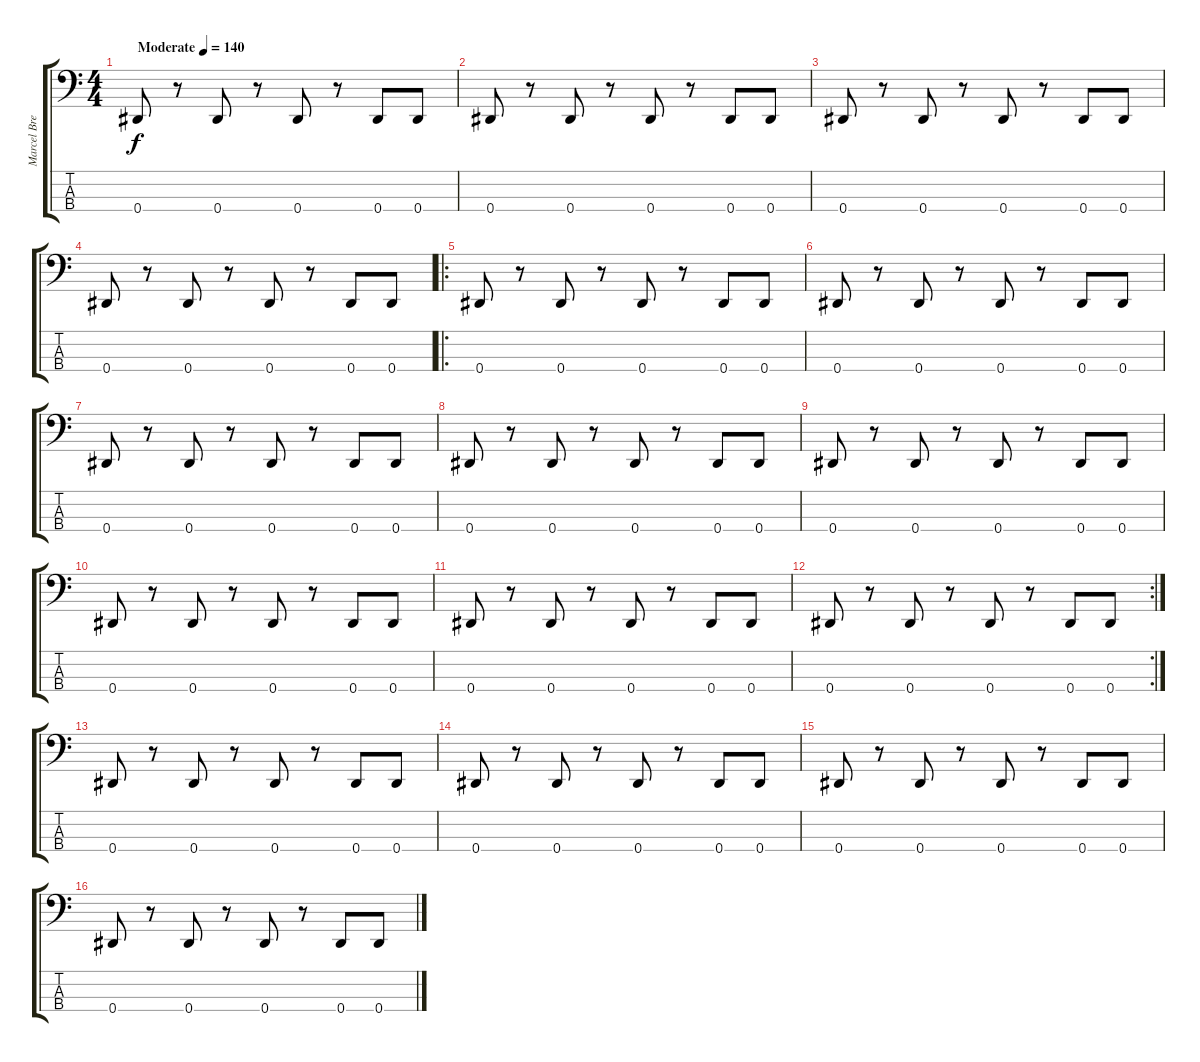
\track ("Marcel Breazu" "Marcel Bre") {instrument electricbassfinger}
\staff {score tabs}
\tuning (Gb2 Db2 Ab1 Eb1) {hide}
\ts (4 4)
\tempo (140 "Moderate")
\clef f4
\ks c
0.4.8{dy f instrument electricbassfinger} r.8 0.4.8 r.8 0.4.8 r.8 0.4.8 0.4.8 |
0.4.8 r.8 0.4.8 r.8 0.4.8 r.8 0.4.8 0.4.8 |
0.4.8 r.8 0.4.8 r.8 0.4.8 r.8 0.4.8 0.4.8 |
0.4.8 r.8 0.4.8 r.8 0.4.8 r.8 0.4.8 0.4.8 |
\ro
0.4.8 r.8 0.4.8 r.8 0.4.8 r.8 0.4.8 0.4.8 |
0.4.8 r.8 0.4.8 r.8 0.4.8 r.8 0.4.8 0.4.8 |
0.4.8 r.8 0.4.8 r.8 0.4.8 r.8 0.4.8 0.4.8 |
0.4.8 r.8 0.4.8 r.8 0.4.8 r.8 0.4.8 0.4.8 |
0.4.8 r.8 0.4.8 r.8 0.4.8 r.8 0.4.8 0.4.8 |
0.4.8 r.8 0.4.8 r.8 0.4.8 r.8 0.4.8 0.4.8 |
0.4.8 r.8 0.4.8 r.8 0.4.8 r.8 0.4.8 0.4.8 |
\rc 2
0.4.8 r.8 0.4.8 r.8 0.4.8 r.8 0.4.8 0.4.8 |
0.4.8 r.8 0.4.8 r.8 0.4.8 r.8 0.4.8 0.4.8 |
0.4.8 r.8 0.4.8 r.8 0.4.8 r.8 0.4.8 0.4.8 |
0.4.8 r.8 0.4.8 r.8 0.4.8 r.8 0.4.8 0.4.8 |
0.4.8 r.8 0.4.8 r.8 0.4.8 r.8 0.4.8 0.4.8
